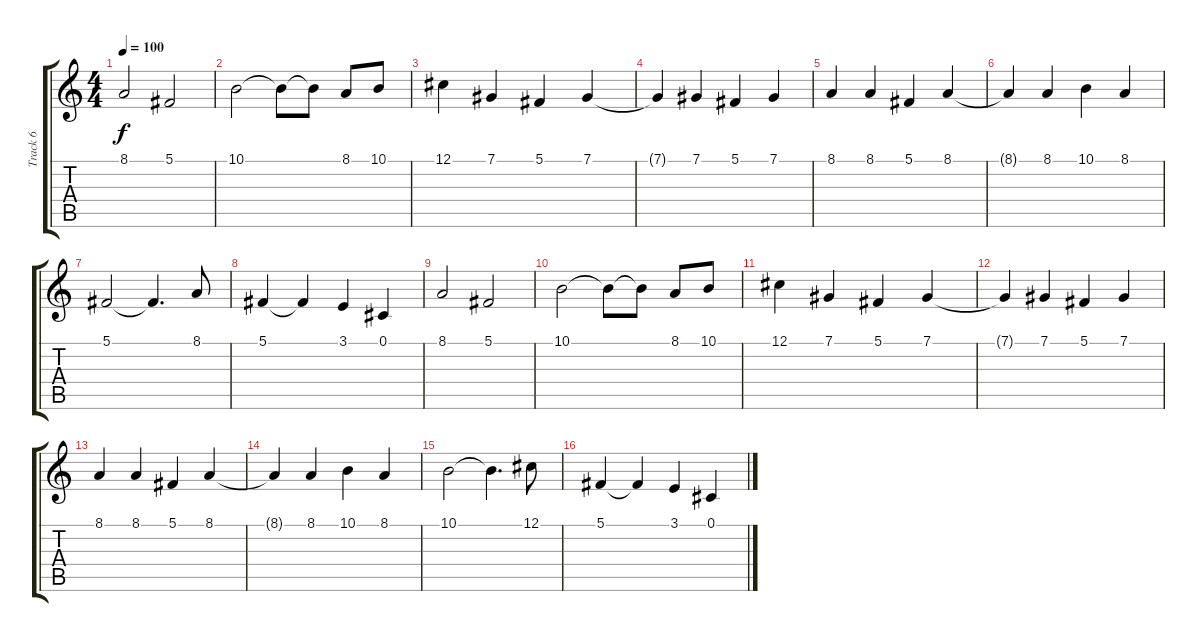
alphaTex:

\track ("Track 6" "Track 6") {instrument flute}
\staff {score tabs}
\tuning (Db4 Ab3 E3 B2 Gb2 B1) {hide}
\ts (4 4)
\tempo 100
\clef g2
\ks c
8.1.2{dy f} 5.1.2 |
10.1.2 10.1{t}.8 10.1{t}.8 8.1.8 10.1.8 |
12.1.4 7.1.4 5.1.4 7.1.4 |
7.1{t}.4 7.1.4 5.1.4 7.1.4 |
8.1.4 8.1.4 5.1.4 8.1.4 |
8.1{t}.4 8.1.4 10.1.4 8.1.4 |
5.1.2 5.1{t}.4{d} 8.1.8 |
5.1.4 5.1{t}.4 3.1.4 0.1.4 |
8.1.2 5.1.2 |
10.1.2 10.1{t}.8 10.1{t}.8 8.1.8 10.1.8 |
12.1.4 7.1.4 5.1.4 7.1.4 |
7.1{t}.4 7.1.4 5.1.4 7.1.4 |
8.1.4 8.1.4 5.1.4 8.1.4 |
8.1{t}.4 8.1.4 10.1.4 8.1.4 |
10.1.2 10.1{t}.4{d} 12.1.8 |
5.1.4 5.1{t}.4 3.1.4 0.1.4
